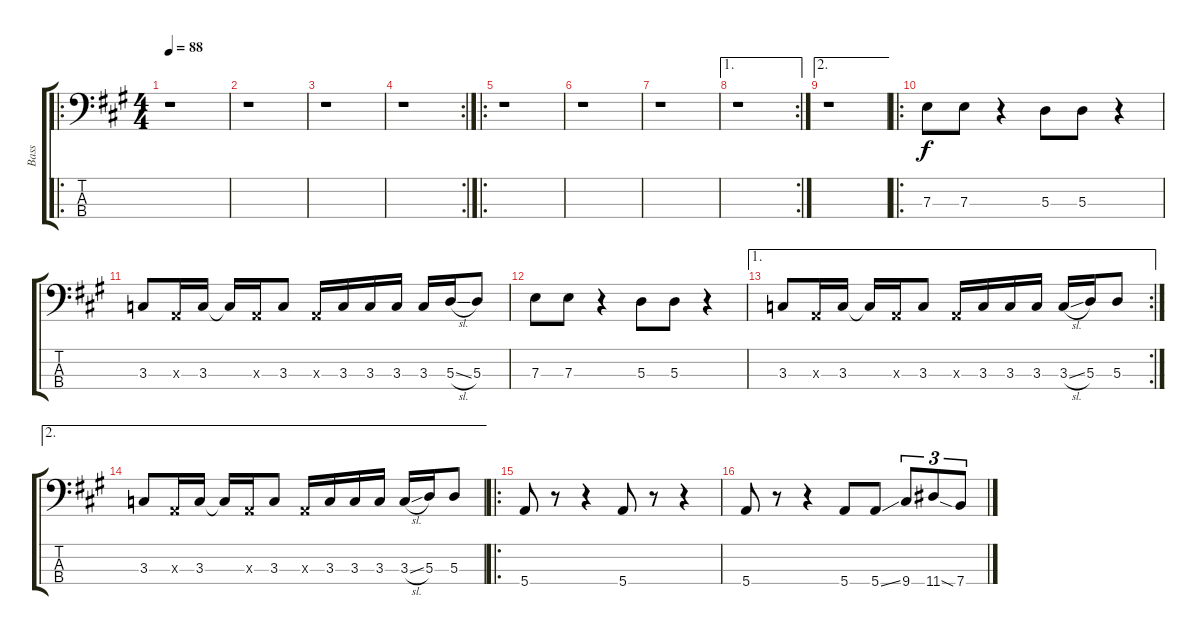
\track ("Bass" "Bass") {instrument electricbasspick}
\staff {score tabs}
\tuning (G2 D2 A1 E1) {hide}
\ro
\ts (4 4)
\tempo 88
\clef f4
\ks a
r.1{dy f instrument electricbasspick} |
r.1 |
r.1 |
\rc 2
r.1 |
\ro
r.1 |
r.1 |
r.1 |
\ae 1
\rc 2
r.1 |
\ae 2
r.1 |
\ro
7.3.8 7.3.8 r.4 5.3.8 5.3.8 r.4 |
3.3.8 0.3{x}.16 3.3.16 3.3{t}.16 0.3{x}.16 3.3.8 0.3{x}.16 3.3.16 3.3.16 3.3.16 3.3.16 5.3{sl}.16 5.3.8 |
7.3.8 7.3.8 r.4 5.3.8 5.3.8 r.4 |
\ae 1
\rc 2
3.3.8 0.3{x}.16 3.3.16 3.3{t}.16 0.3{x}.16 3.3.8 0.3{x}.16 3.3.16 3.3.16 3.3.16 3.3{sl}.16 5.3.16 5.3.8 |
\ae 2
3.3.8 0.3{x}.16 3.3.16 3.3{t}.16 0.3{x}.16 3.3.8 0.3{x}.16 3.3.16 3.3.16 3.3.16 3.3{sl}.16 5.3.16 5.3.8 |
\ro
5.4.8 r.8 r.4 5.4.8 r.8 r.4 |
5.4.8 r.8 r.4 5.4.8 5.4{ss}.8 9.4.8{tu (3 2)} 11.4.8{tu (3 2)} 7.4{sia}.8{tu (3 2)}
